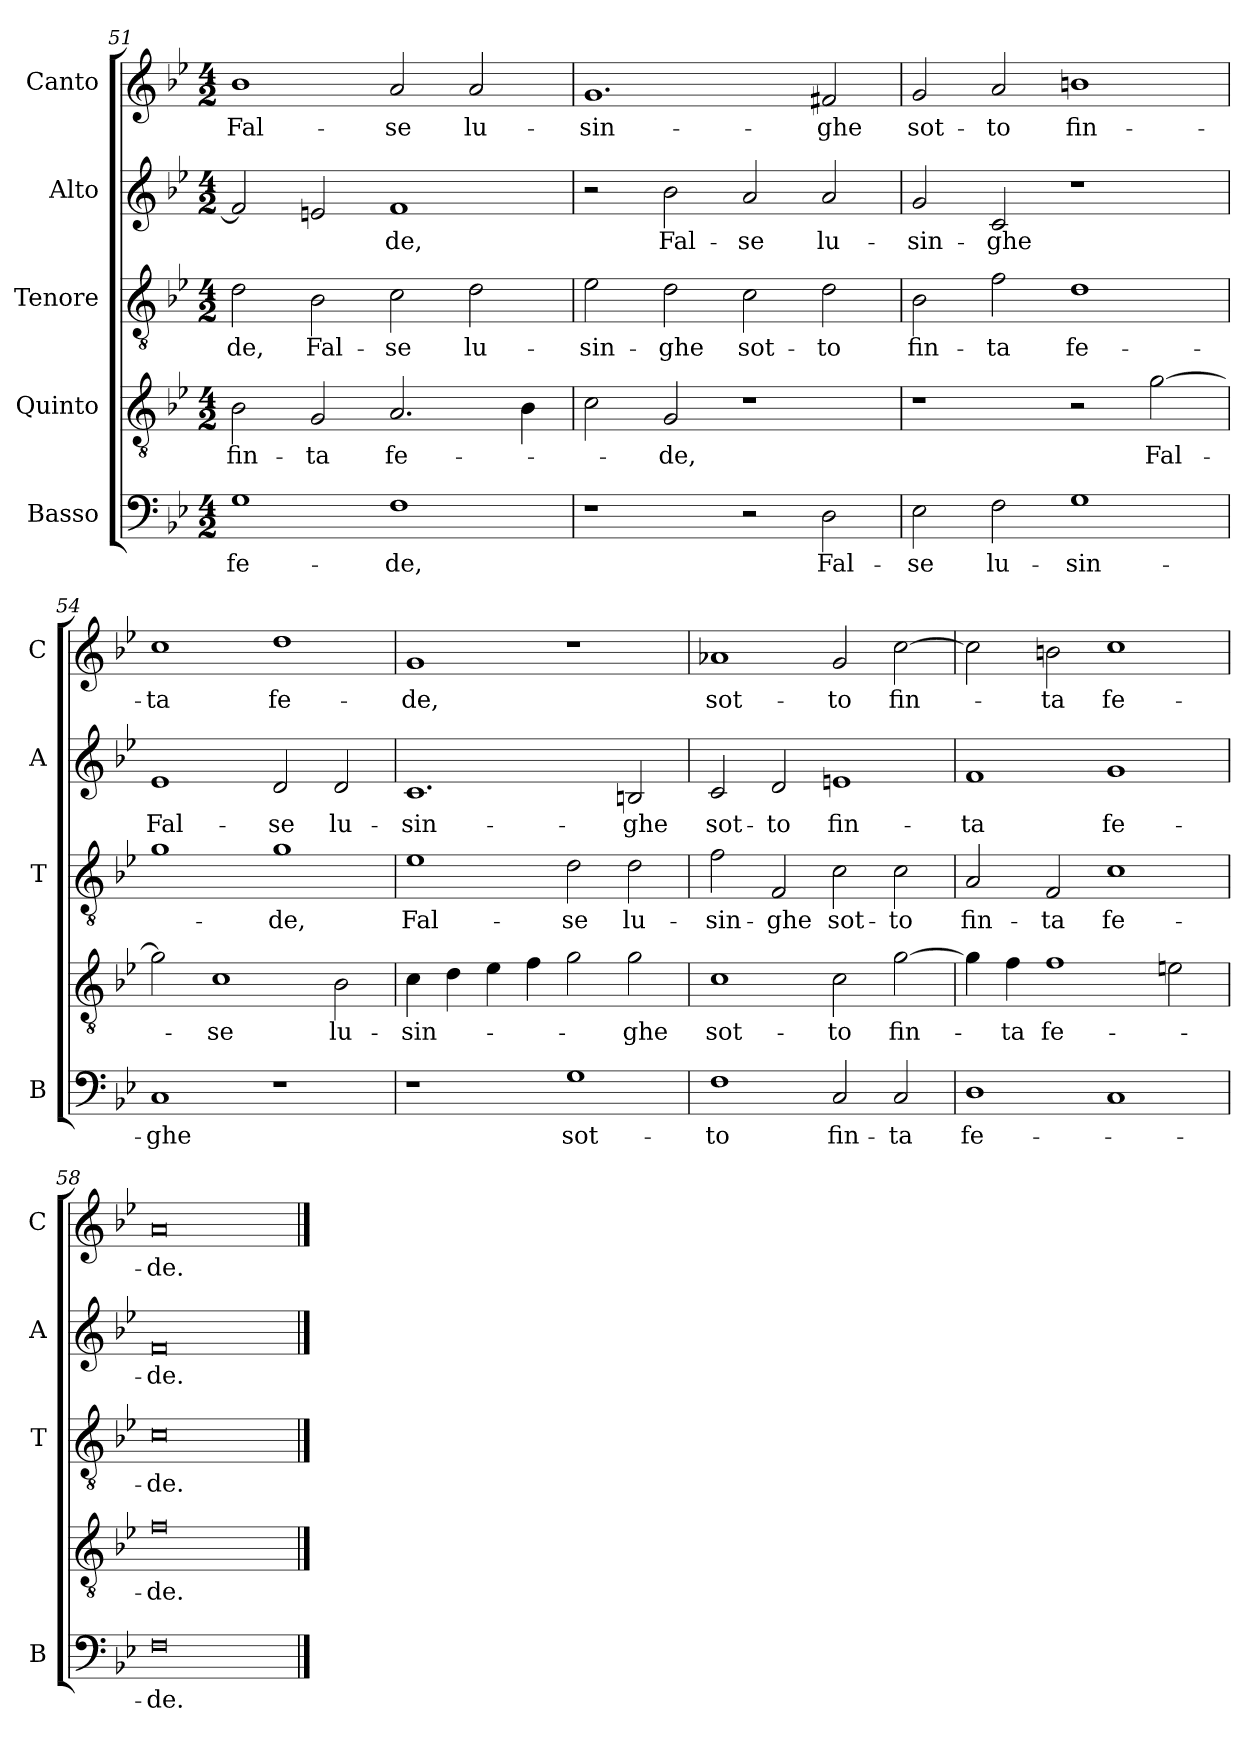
**kern	**text	**kern	**text	**kern	**text	**kern	**text	**kern	**text
*part5	*part5	*part4	*part4	*part3	*part3	*part2	*part2	*part1	*part1
*staff5	*staff5	*staff4	*staff4	*staff3	*staff3	*staff2	*staff2	*staff1	*staff1
*I"Basso	*	*I"Quinto	*	*I"Tenore	*	*I"Alto	*	*I"Canto	*
*I'B	*	*	*	*I'T	*	*I'A	*	*I'C	*
*clefF4	*	*clefGv2	*	*clefGv2	*	*clefG2	*	*clefG2	*
*k[b-e-]	*	*k[b-e-]	*	*k[b-e-]	*	*k[b-e-]	*	*k[b-e-]	*
*B-:	*	*B-:	*	*B-:	*	*B-:	*	*B-:	*
*M4/2	*	*M4/2	*	*M4/2	*	*M4/2	*	*M4/2	*
=51	=51	=51	=51	=51	=51	=51	=51	=51	=51
!	!LO:LY:b	!	!LO:LY:b	!	!LO:LY:b	!	!	!	!LO:LY:b
1G	fe-	2B-\	fin-	2d\	-de,	2f/]	.	1b-	Fal-
!	!	!	!LO:LY:b	!	!LO:LY:b	!	!	!	!
.	.	2G/	-ta	2B-\	Fal-	2en/	.	.	.
!	!LO:LY:b	!	!LO:LY:b	!	!LO:LY:b	!	!LO:LY:b	!	!LO:LY:b
1F	-de,	2.A/	fe-	2c\	-se	1f	-de,	2a/	-se
!	!	!	!	!	!LO:LY:b	!	!	!	!LO:LY:b
.	.	.	.	2d\	lu-	.	.	2a/	lu-
.	.	4B-\	.	.	.	.	.	.	.
!!LO:PB:g=z
=52	=52	=52	=52	=52	=52	=52	=52	=52	=52
!	!	!	!	!	!LO:LY:b	!	!	!	!LO:LY:b
1r	.	2c\	.	2e-\	-sin-	2r	.	1.g	-sin-
!	!	!	!LO:LY:b	!	!LO:LY:b	!	!LO:LY:b	!	!
.	.	2G/	-de,	2d\	-ghe	2b-\	Fal-	.	.
!	!	!	!	!	!LO:LY:b	!	!LO:LY:b	!	!
2r	.	1r	.	2c\	sot-	2a/	-se	.	.
!	!LO:LY:b	!	!	!	!LO:LY:b	!	!LO:LY:b	!	!LO:LY:b
2D\	Fal-	.	.	2d\	-to	2a/	lu-	2f#X/	-ghe
=53	=53	=53	=53	=53	=53	=53	=53	=53	=53
!	!LO:LY:b	!	!	!	!LO:LY:b	!	!LO:LY:b	!	!LO:LY:b
2E-\	-se	1r	.	2B-\	fin-	2g/	-sin-	2g/	sot-
!	!LO:LY:b	!	!	!	!LO:LY:b	!	!LO:LY:b	!	!LO:LY:b
2F\	lu-	.	.	2f\	-ta	2c/	-ghe	2a/	-to
!	!LO:LY:b	!	!	!	!LO:LY:b	!	!	!	!LO:LY:b
1G	-sin-	2r	.	1d	fe-	1r	.	1bn	fin-
!	!	!	!LO:LY:b	!	!	!	!	!	!
.	.	[2g\	Fal-	.	.	.	.	.	.
=54	=54	=54	=54	=54	=54	=54	=54	=54	=54
!	!LO:LY:b	!	!	!	!	!	!LO:LY:b	!	!LO:LY:b
1C	-ghe	2g\]	.	1g	.	1e-	Fal-	1cc	-ta
!	!	!	!LO:LY:b	!	!	!	!	!	!
.	.	1c	-se	.	.	.	.	.	.
!	!	!	!	!	!LO:LY:b	!	!LO:LY:b	!	!LO:LY:b
1r	.	.	.	1g	-de,	2d/	-se	1dd	fe-
!	!	!	!LO:LY:b	!	!	!	!LO:LY:b	!	!
.	.	2B-\	lu-	.	.	2d/	lu-	.	.
=55	=55	=55	=55	=55	=55	=55	=55	=55	=55
!	!	!	!LO:LY:b	!	!LO:LY:b	!	!LO:LY:b	!	!LO:LY:b
1r	.	4c\	-sin-	1e-	Fal-	1.c	-sin-	1g	-de,
.	.	4d\	.	.	.	.	.	.	.
.	.	4e-\	.	.	.	.	.	.	.
.	.	4f\	.	.	.	.	.	.	.
!	!LO:LY:b	!	!	!	!LO:LY:b	!	!	!	!
1G	sot-	2g\	.	2d\	-se	.	.	1r	.
!	!	!	!LO:LY:b	!	!LO:LY:b	!	!LO:LY:b	!	!
.	.	2g\	-ghe	2d\	lu-	2Bn/	-ghe	.	.
!!LO:LB:g=z
=56	=56	=56	=56	=56	=56	=56	=56	=56	=56
!	!LO:LY:b	!	!LO:LY:b	!	!LO:LY:b	!	!LO:LY:b	!	!LO:LY:b
1F	-to	1c	sot-	2f\	-sin-	2c/	sot-	1a-X	sot-
!	!	!	!	!	!LO:LY:b	!	!LO:LY:b	!	!
.	.	.	.	2F/	-ghe	2d/	-to	.	.
!	!LO:LY:b	!	!LO:LY:b	!	!LO:LY:b	!	!LO:LY:b	!	!LO:LY:b
2C/	fin-	2c\	-to	2c\	sot-	1en	fin-	2g/	-to
!	!LO:LY:b	!	!LO:LY:b	!	!LO:LY:b	!	!	!	!LO:LY:b
2C/	-ta	[2g\	fin-	2c\	-to	.	.	[2cc\	fin-
=57	=57	=57	=57	=57	=57	=57	=57	=57	=57
!	!LO:LY:b	!	!	!	!LO:LY:b	!	!LO:LY:b	!	!
1D	fe-	4g\]	.	2A/	fin-	1f	-ta	2cc\]	.
!	!	!	!LO:LY:b	!	!	!	!	!	!
.	.	4f\	-ta	.	.	.	.	.	.
!	!	!	!LO:LY:b	!	!LO:LY:b	!	!	!	!LO:LY:b
.	.	1f	fe-	2F/	-ta	.	.	2bn\	-ta
!	!	!	!	!	!LO:LY:b	!	!LO:LY:b	!	!LO:LY:b
1C	.	.	.	1c	fe-	1g	fe-	1cc	fe-
.	.	2en\	.	.	.	.	.	.	.
=58	=58	=58	=58	=58	=58	=58	=58	=58	=58
!	!LO:LY:b	!	!LO:LY:b	!	!LO:LY:b	!	!LO:LY:b	!	!LO:LY:b
0F	-de.	0f	-de.	0c	-de.	0f	-de.	0a	-de.
==	==	==	==	==	==	==	==	==	==
*-	*-	*-	*-	*-	*-	*-	*-	*-	*-
